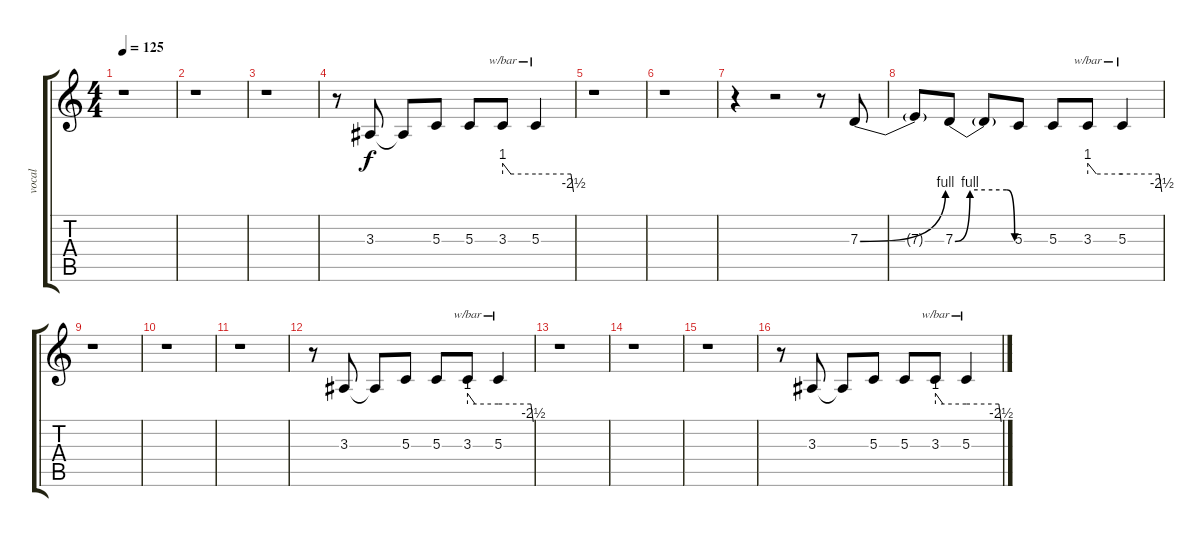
\track ("vocal" "vocal") {instrument lead2sawtooth}
\staff {score tabs}
\tuning (E4 B3 G3 D3 A2 E2) {hide}
\ts (4 4)
\tempo 125
\clef g2
\ks c
r.1{dy f} |
r.1 |
r.1 |
r.8 3.3.8 3.3{t}.8 5.3.8 5.3.8 3.3.8{tbe (custom default 0 4 15 0 60 0)} 5.3.4{tbe (custom default 0 0 56 0 60 -10)} |
r.1 |
r.1 |
r.4 r.2 r.8 7.3{be (bend 0 0 60 4)}.8 |
7.3{t}.8 7.3{be (custom 0 0 15 4 30 4 52 4 60 0)}.8 7.3{t}.8 5.3.8 5.3.8 3.3.8{tbe (custom default 0 4 15 0 60 0)} 5.3.4{tbe (custom default 0 0 56 0 60 -10)} |
r.1 |
r.1 |
r.1 |
r.8 3.3.8 3.3{t}.8 5.3.8 5.3.8 3.3.8{tbe (custom default 0 4 15 0 60 0)} 5.3.4{tbe (custom default 0 0 56 0 60 -10)} |
r.1 |
r.1 |
r.1 |
r.8 3.3.8 3.3{t}.8 5.3.8 5.3.8 3.3.8{tbe (custom default 0 4 15 0 60 0)} 5.3.4{tbe (custom default 0 0 56 0 60 -10)}
